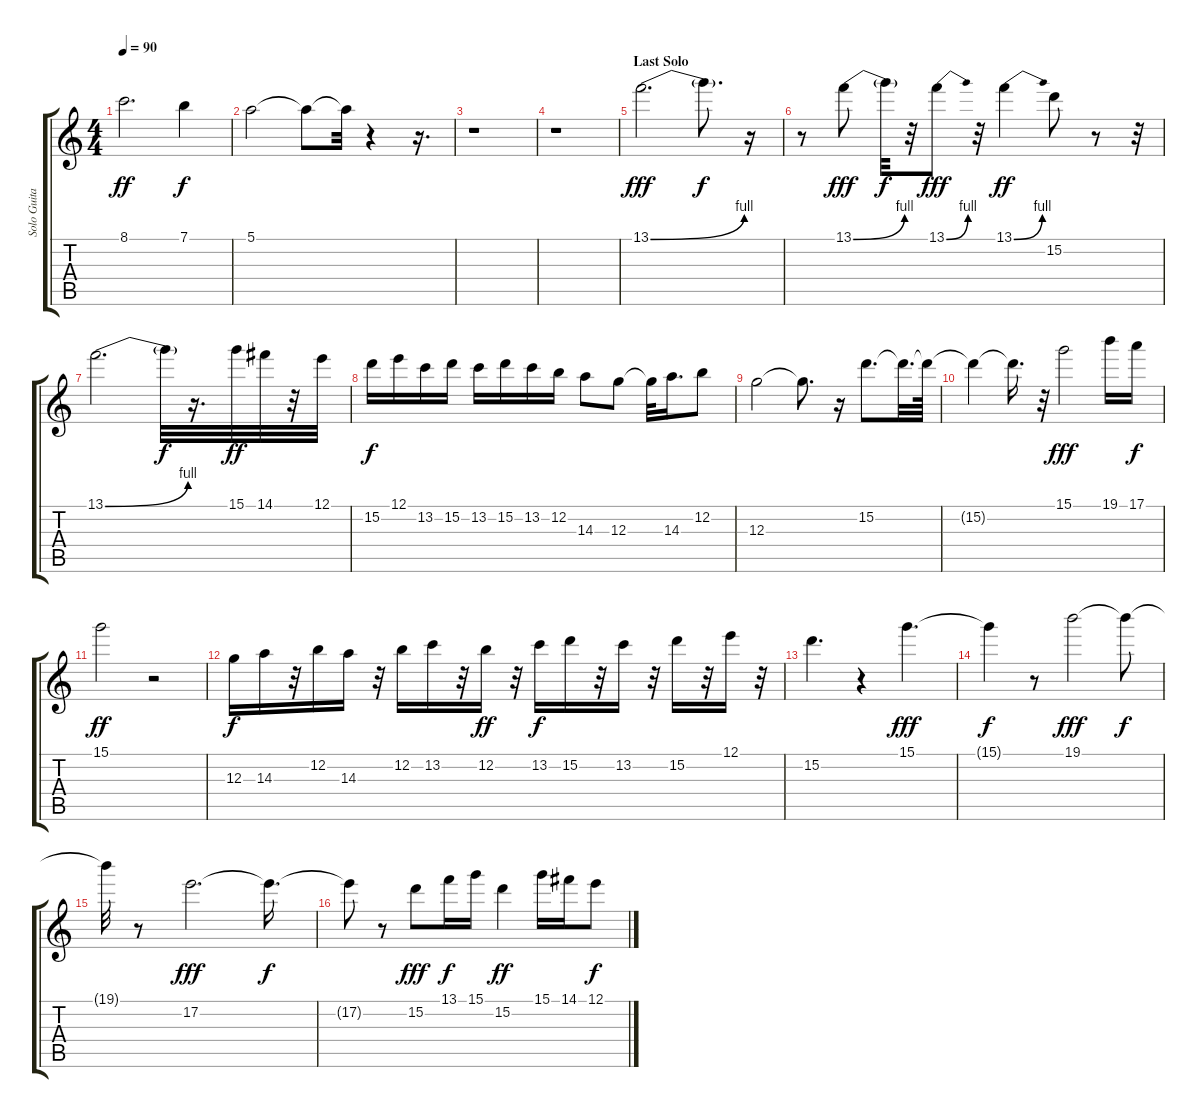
\track ("Solo Guitar" "Solo Guita") {instrument overdrivenguitar}
\staff {score tabs}
\tuning (E4 B3 G3 D3 A2 E2) {hide}
\ts (4 4)
\tempo 90
\clef g2
\ks c
8.1.2{d dy ff} 7.1.4{dy f} |
5.1.2 5.1{t}.8 5.1{t}.32 r.4 r.16{d} |
r.1 |
r.1 |
\section ("" "Last Solo")
13.1{be (bend 0 0 60 4)}.2{d dy fff} 13.1{t}.8{d dy f} r.16 |
r.8 13.1{be (bend 0 0 60 4)}.8{dy fff} 13.1{t}.32{dy f} r.32 13.1{be (bend 0 0 60 4)}.8{dy fff} r.32 13.1{be (bend 0 0 60 4)}.4{dy ff} 15.2.8 r.8 r.32 |
13.1{be (bend 0 0 60 4)}.2{d} 13.1{t}.32{dy f} r.16{d} 15.1.32{dy ff} 14.1.32 r.32 12.1.32 |
15.2.16{dy f} 12.1.16 13.2.16 15.2.16 13.2.16 15.2.16 13.2.16 12.2.16 14.3.8 12.3.8 12.3{t}.32 14.3.16{d} 12.2.8 |
12.3.2 12.3{t}.8{d} r.16 15.2.8{d} 15.2{t}.32{d} 15.2{t}.64 |
15.2{t}.4 15.2{t}.16{d} r.32 15.1.2{dy fff} 19.1.16 17.1.16{dy f} |
15.1.2{dy ff} r.2 |
12.3.16{dy f} 14.3.16 r.32 12.2.16 14.3.16 r.32 12.2.16 13.2.16 r.32 12.2.16{dy ff} r.32 13.2.16{dy f} 15.2.16 r.32 13.2.16 r.32 15.2.16 r.32 12.1.16 r.32 |
15.2.4{d} r.4 15.1.4{d dy fff} |
15.1{t}.4{dy f} r.8 19.1.2{dy fff} 19.1{t}.8{dy f} |
19.1{t}.32 r.8 17.2.2{d dy fff} 17.2{t}.16{d dy f} |
17.2{t}.8 r.8 15.2.8{dy fff} 13.1.16{dy f} 15.1.16 15.2.4{dy ff} 15.1.16 14.1.16 12.1.8{dy f}
